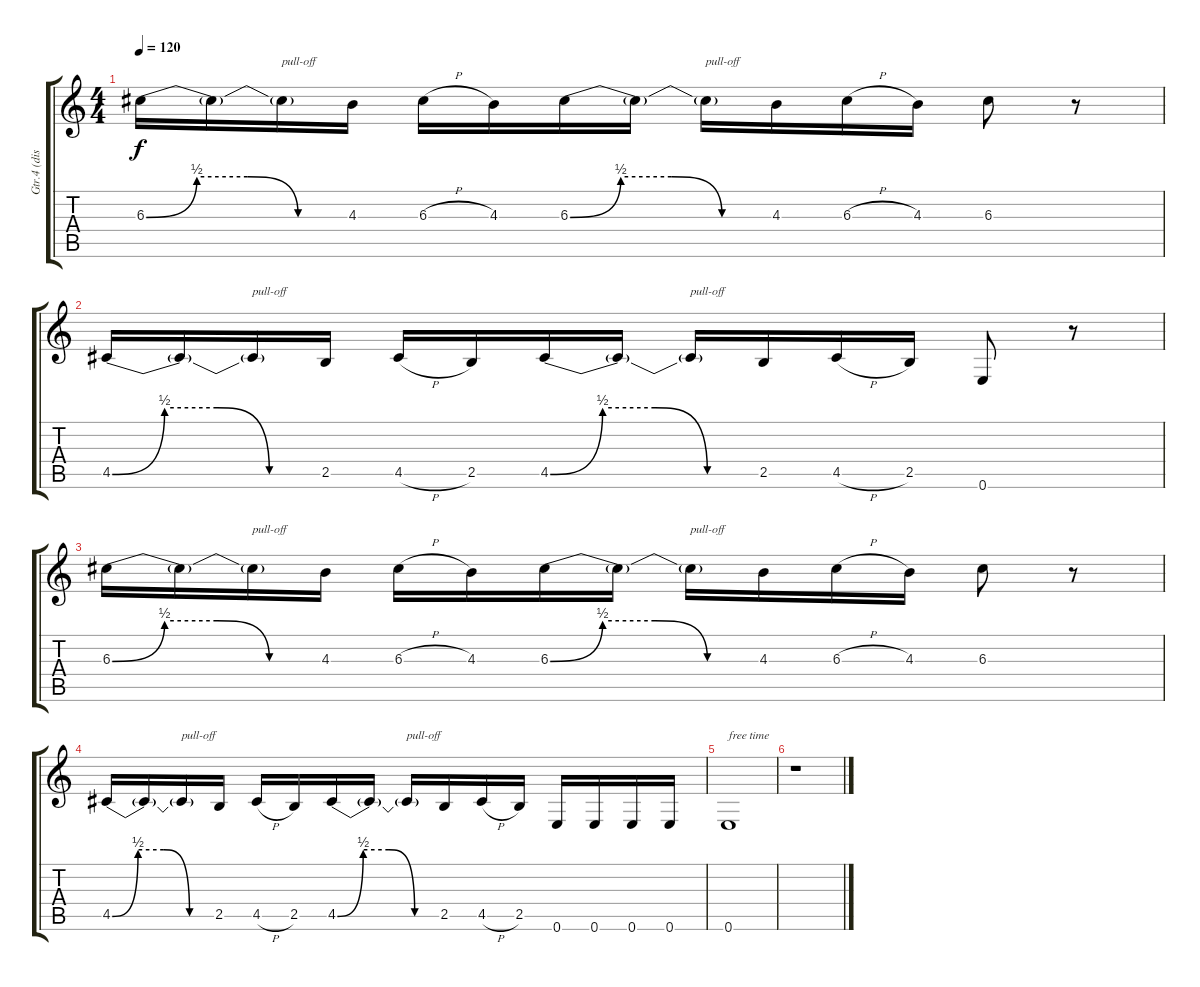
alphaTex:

\track ("Gtr.4 (dist.)" "Gtr.4 (dis") {instrument distortionguitar}
\staff {score tabs}
\tuning (E4 B3 G3 D3 A2 E2) {hide}
\ts (4 4)
\tempo 120
\clef g2
\ks c
6.3{be (custom 0 0 15 2 30 2 45 0 60 0)}.16{dy f} 6.3{t}.16 6.3{t}.16{txt "pull-off"} 4.3.16 6.3{h}.16 4.3.16 6.3{be (custom 0 0 15 2 30 2 45 0 60 0)}.16 6.3{t}.16 6.3{t}.16{txt "pull-off"} 4.3.16 6.3{h}.16 4.3.16 6.3.8 r.8 |
4.5{be (custom 0 0 15 2 30 2 45 0 60 0)}.16 4.5{t}.16 4.5{t}.16{txt "pull-off"} 2.5.16 4.5{h}.16 2.5.16 4.5{be (custom 0 0 15 2 30 2 45 0 60 0)}.16 4.5{t}.16 4.5{t}.16{txt "pull-off"} 2.5.16 4.5{h}.16 2.5.16 0.6.8 r.8 |
6.3{be (custom 0 0 15 2 30 2 45 0 60 0)}.16 6.3{t}.16 6.3{t}.16{txt "pull-off"} 4.3.16 6.3{h}.16 4.3.16 6.3{be (custom 0 0 15 2 30 2 45 0 60 0)}.16 6.3{t}.16 6.3{t}.16{txt "pull-off"} 4.3.16 6.3{h}.16 4.3.16 6.3.8 r.8 |
4.5{be (custom 0 0 15 2 30 2 45 0 60 0)}.16 4.5{t}.16 4.5{t}.16{txt "pull-off"} 2.5.16 4.5{h}.16 2.5.16 4.5{be (custom 0 0 15 2 30 2 45 0 60 0)}.16 4.5{t}.16 4.5{t}.16{txt "pull-off"} 2.5.16 4.5{h}.16 2.5.16 0.6.16 0.6.16 0.6.16 0.6.16 |
0.6.1{txt "free time"} |
r.1
